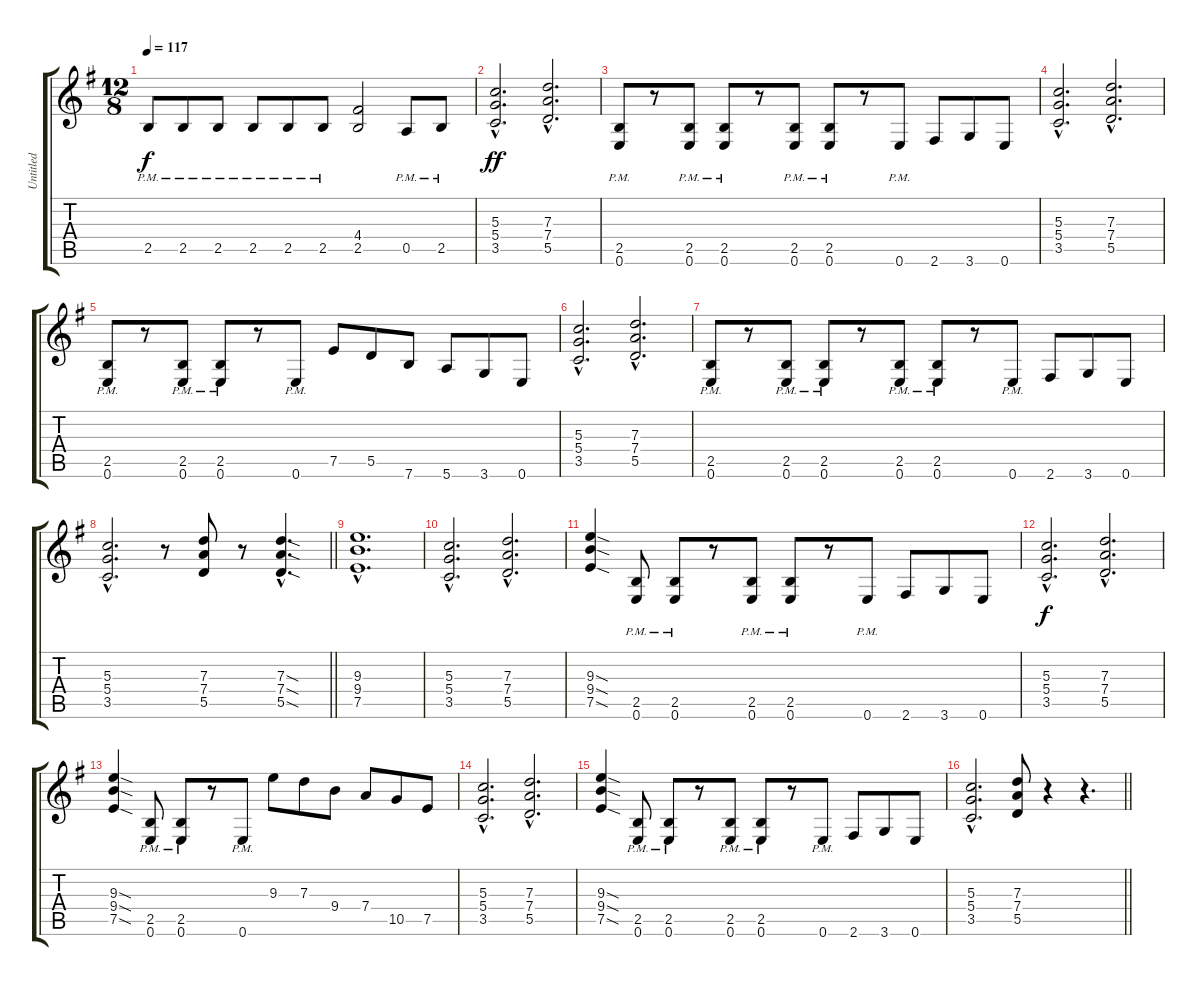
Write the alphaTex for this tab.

\track ("Untitled" "Untitled") {instrument distortionguitar}
\staff {score tabs}
\tuning (E4 B3 G3 D3 A2 E2) {hide}
\ts (12 8)
\tempo 117
\clef g2
\ks g
2.5{pm}.8{dy f} 2.5{pm}.8 2.5{pm}.8 2.5{pm}.8 2.5{pm}.8 2.5{pm}.8 (4.4 2.5).2 0.5{pm}.8 2.5{pm}.8 |
(5.3{hac} 5.4{hac} 3.5{hac}).2{d dy ff} (7.3{hac} 7.4{hac} 5.5{hac}).2{d} |
(2.5{pm} 0.6{pm}).8 r.8 (2.5{pm} 0.6{pm}).8 (2.5{pm} 0.6{pm}).8 r.8 (2.5{pm} 0.6{pm}).8 (2.5{pm} 0.6{pm}).8 r.8 0.6{pm}.8 2.6.8 3.6.8 0.6.8 |
(5.3{hac} 5.4{hac} 3.5{hac}).2{d} (7.3{hac} 7.4{hac} 5.5{hac}).2{d} |
(2.5{pm} 0.6{pm}).8 r.8 (2.5{pm} 0.6{pm}).8 (2.5{pm} 0.6{pm}).8 r.8 0.6{pm}.8 7.5.8 5.5.8 7.6.8 5.6.8 3.6.8 0.6.8 |
(5.3{hac} 5.4{hac} 3.5{hac}).2{d} (7.3{hac} 7.4{hac} 5.5{hac}).2{d} |
(2.5{pm} 0.6{pm}).8 r.8 (2.5{pm} 0.6{pm}).8 (2.5{pm} 0.6{pm}).8 r.8 (2.5{pm} 0.6{pm}).8 (2.5{pm} 0.6{pm}).8 r.8 0.6{pm}.8 2.6.8 3.6.8 0.6.8 |
\barLineRight lightlight
(5.3{hac} 5.4{hac} 3.5{hac}).2{d} r.8 (7.3 7.4 5.5).8 r.8 (7.3{sod hac} 7.4{sod hac} 5.5{sod hac}).4{d} |
(9.3{hac} 9.4{hac} 7.5{hac}).1{d} |
(5.3{hac} 5.4{hac} 3.5{hac}).2{d} (7.3{hac} 7.4{hac} 5.5{hac}).2{d} |
(9.3{sod} 9.4{sod} 7.5{sod}).4 (2.5{pm} 0.6{pm}).8 (2.5{pm} 0.6{pm}).8 r.8 (2.5{pm} 0.6{pm}).8 (2.5{pm} 0.6{pm}).8 r.8 0.6{pm}.8 2.6.8 3.6.8 0.6.8 |
(5.3{hac} 5.4{hac} 3.5{hac}).2{d dy f} (7.3{hac} 7.4{hac} 5.5{hac}).2{d} |
(9.3{sod} 9.4{sod} 7.5{sod}).4 (2.5{pm} 0.6{pm}).8 (2.5{pm} 0.6{pm}).8 r.8 0.6{pm}.8 9.3.8 7.3.8 9.4.8 7.4.8 10.5.8 7.5.8 |
(5.3{hac} 5.4{hac} 3.5{hac}).2{d} (7.3{hac} 7.4{hac} 5.5{hac}).2{d} |
(9.3{sod} 9.4{sod} 7.5{sod}).4 (2.5{pm} 0.6{pm}).8 (2.5{pm} 0.6{pm}).8 r.8 (2.5{pm} 0.6{pm}).8 (2.5{pm} 0.6{pm}).8 r.8 0.6{pm}.8 2.6.8 3.6.8 0.6.8 |
\barLineRight lightlight
(5.3{hac} 5.4{hac} 3.5{hac}).2{d} (7.3 7.4 5.5).8 r.4 r.4{d}
